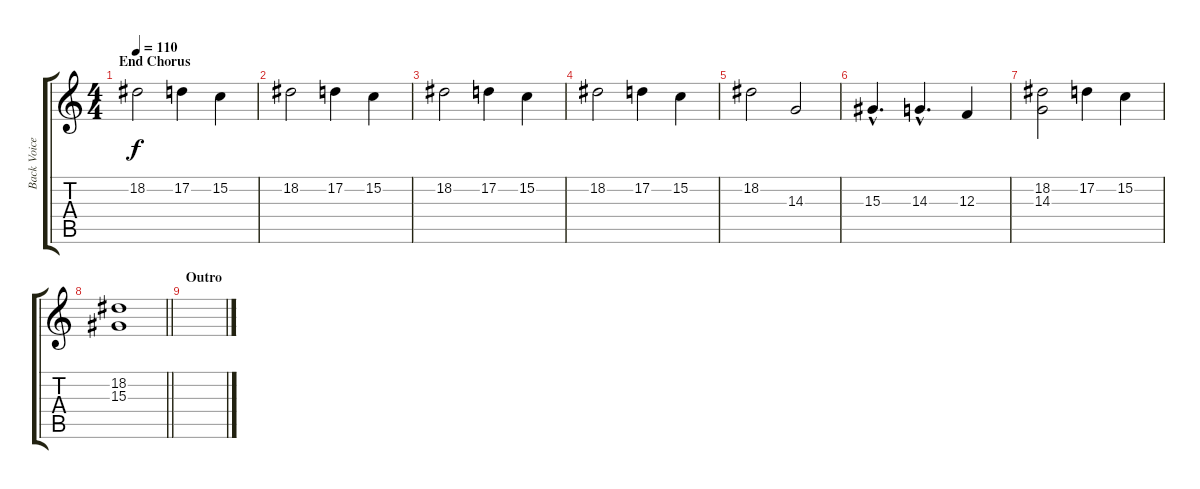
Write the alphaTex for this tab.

\track ("Back Voices" "Back Voice") {instrument choiraahs}
\staff {score tabs}
\tuning (D4 A3 F3 C3 G2 C2) {hide}
\ts (4 4)
\section ("" "End Chorus")
\tempo 110
\clef g2
\ks c
18.2.2{dy f} 17.2.4 15.2.4 |
18.2.2 17.2.4 15.2.4 |
18.2.2 17.2.4 15.2.4 |
18.2.2 17.2.4 15.2.4 |
18.2.2 14.3.2 |
15.3{hac}.4{d} 14.3{hac}.4{d} 12.3.4 |
(18.2 14.3).2 17.2.4 15.2.4 |
\barLineRight lightlight
(18.2 15.3).1 |
\section ("" "Outro")
